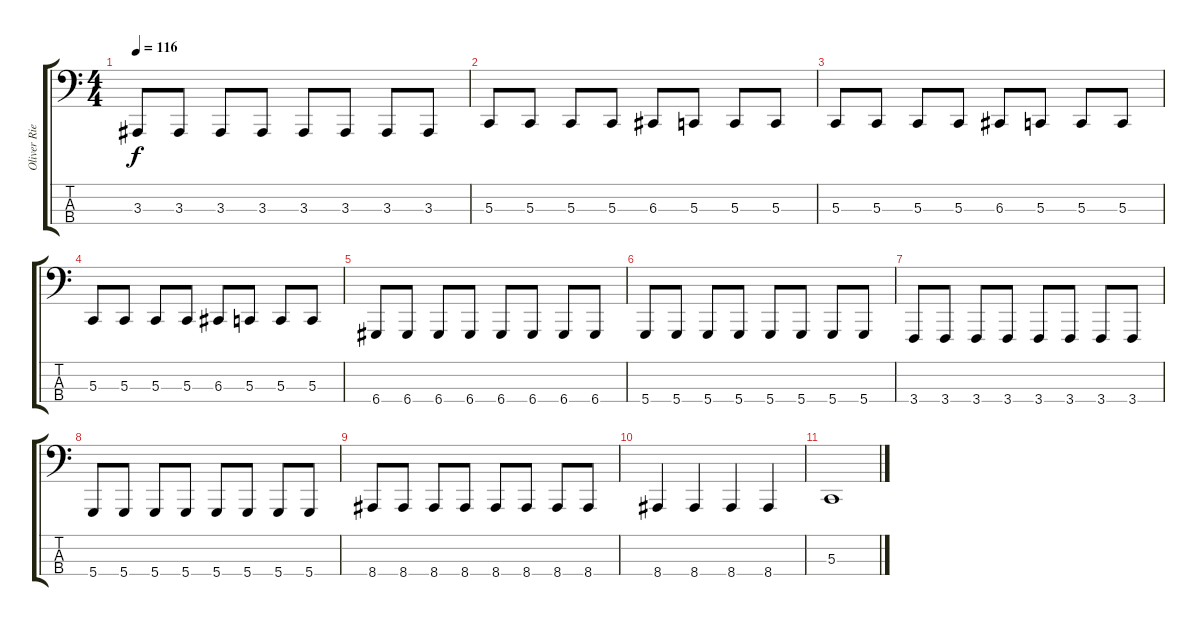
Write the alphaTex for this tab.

\track ("Oliver Riedel" "Oliver Rie") {instrument lead8bassandlead}
\staff {score tabs}
\tuning (F2 C2 G1 D1) {hide}
\ts (4 4)
\tempo 116
\clef f4
\ks c
3.3.8{dy f} 3.3.8 3.3.8 3.3.8 3.3.8 3.3.8 3.3.8 3.3.8 |
5.3.8 5.3.8 5.3.8 5.3.8 6.3.8 5.3.8 5.3.8 5.3.8 |
5.3.8 5.3.8 5.3.8 5.3.8 6.3.8 5.3.8 5.3.8 5.3.8 |
5.3.8 5.3.8 5.3.8 5.3.8 6.3.8 5.3.8 5.3.8 5.3.8 |
6.4.8 6.4.8 6.4.8 6.4.8 6.4.8 6.4.8 6.4.8 6.4.8 |
5.4.8 5.4.8 5.4.8 5.4.8 5.4.8 5.4.8 5.4.8 5.4.8 |
3.4.8 3.4.8 3.4.8 3.4.8 3.4.8 3.4.8 3.4.8 3.4.8 |
5.4.8 5.4.8 5.4.8 5.4.8 5.4.8 5.4.8 5.4.8 5.4.8 |
8.4.8 8.4.8 8.4.8 8.4.8 8.4.8 8.4.8 8.4.8 8.4.8 |
8.4.4 8.4.4 8.4.4 8.4.4 |
5.3.1
